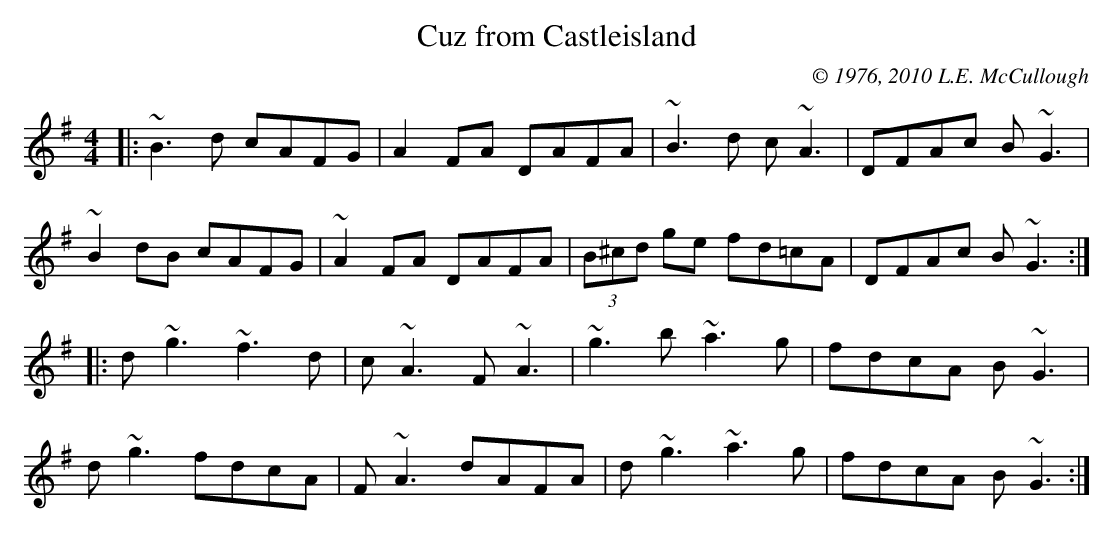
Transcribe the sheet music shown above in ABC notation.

X:1
T:Cuz from Castleisland
C:© 1976, 2010 L.E. McCullough
M:4/4
L:1/8
K:G
|:~B3d cAFG|A2FA DAFA|~B3d c~A3|DFAc B~G3|
~B2dB cAFG|~A2FA DAFA|(3B^cd ge fd=cA|DFAc B~G3:|
|:d~g3 ~f3d|c~A3 F~A3|~g3b ~a3g|fdcA B~G3|
d~g3 fdcA|F~A3 dAFA|d~g3 ~a3g|fdcA B~G3:|
